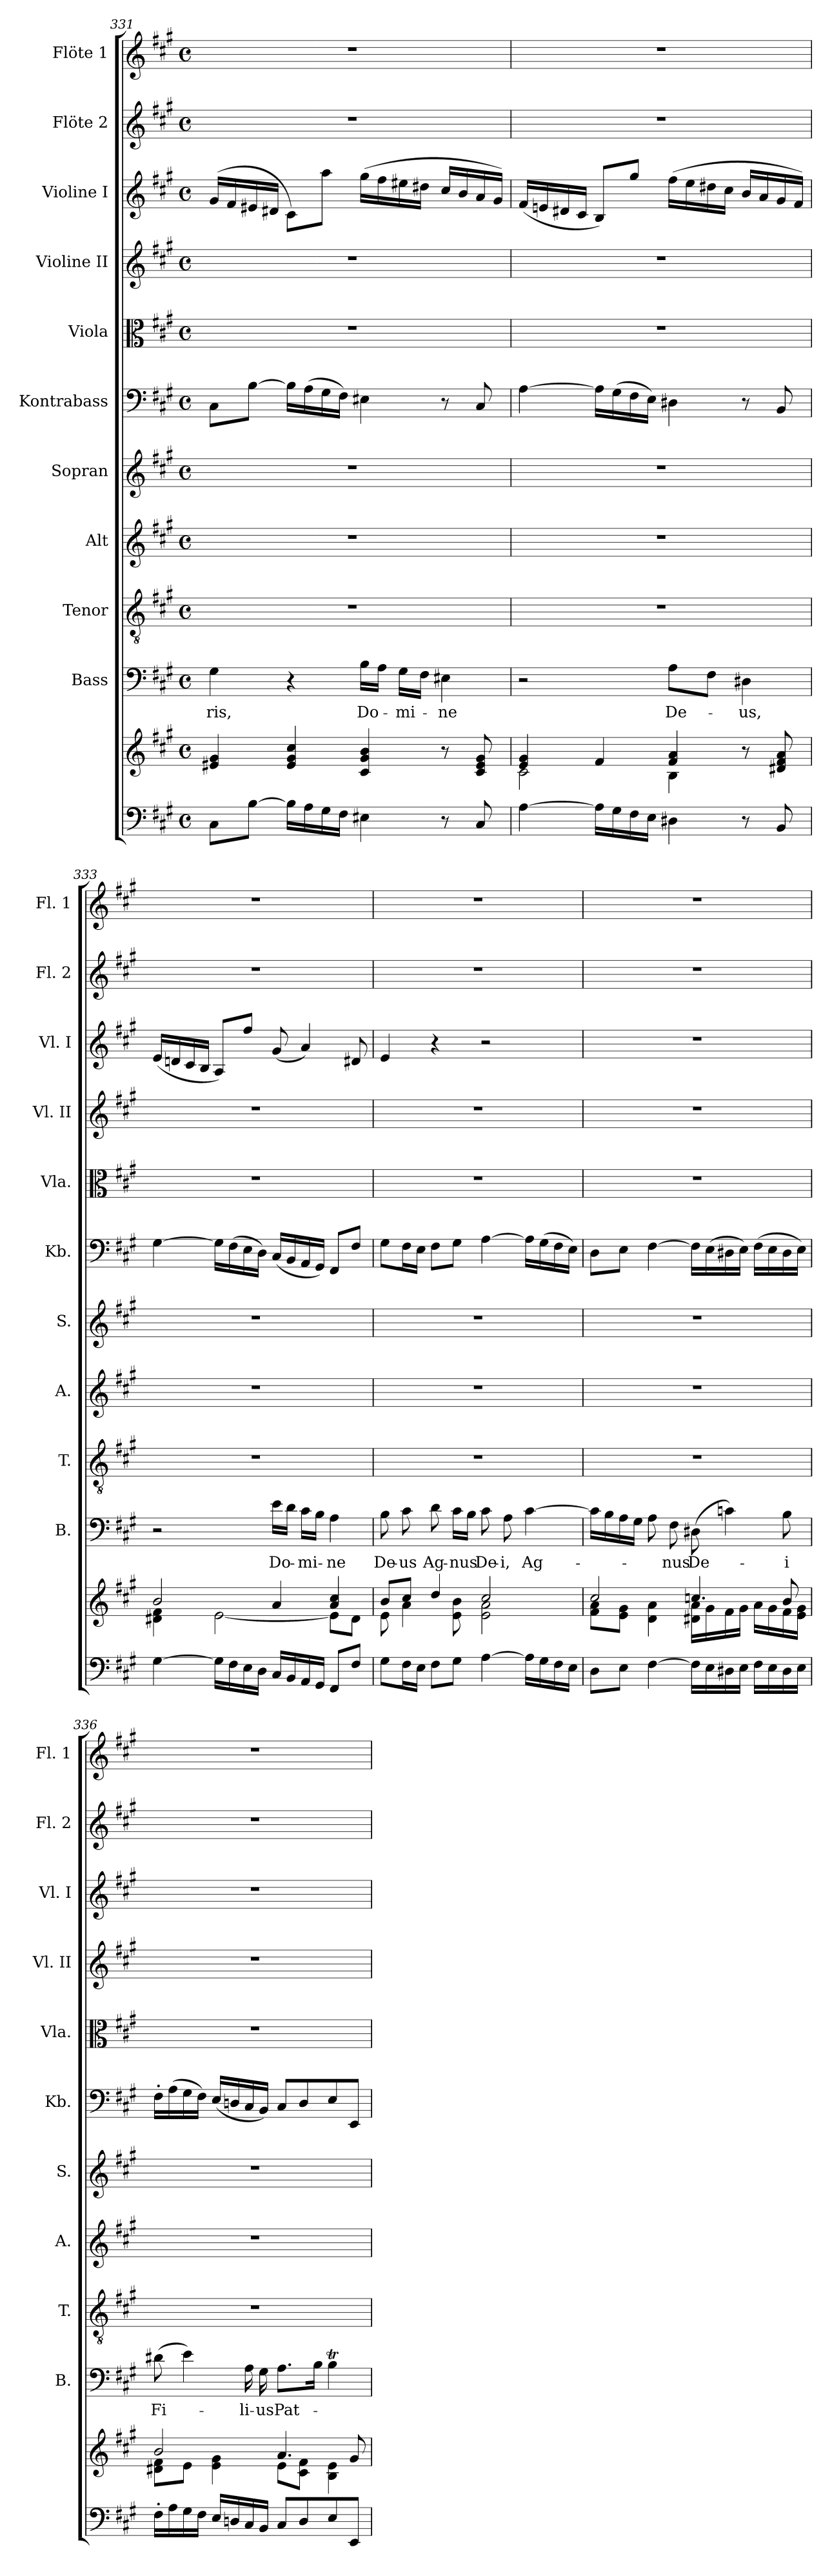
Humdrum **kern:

**kern	**kern	**kern	**text	**kern	**kern	**kern	**kern	**kern	**kern	**kern	**kern	**kern
*part11	*part11	*part10	*part10	*part9	*part8	*part7	*part6	*part5	*part4	*part3	*part2	*part1
*staff12	*staff11	*staff10	*staff10	*staff9	*staff8	*staff7	*staff6	*staff5	*staff4	*staff3	*staff2	*staff1
*	*	*I"Bass	*	*I"Tenor	*I"Alt	*I"Sopran	*I"Kontrabass	*I"Viola	*I"Violine II	*I"Violine I	*I"Flöte 2	*I"Flöte 1
*	*	*I'B.	*	*I'T.	*I'A.	*I'S.	*I'Kb.	*I'Vla.	*I'Vl. II	*I'Vl. I	*I'Fl. 2	*I'Fl. 1
*clefF4	*clefG2	*clefF4	*	*clefGv2	*clefG2	*clefG2	*clefF4	*clefC3	*clefG2	*clefG2	*clefG2	*clefG2
*	*	*	*	*	*	*	*ITrd7c12	*	*	*	*	*
*k[f#c#g#]	*k[f#c#g#]	*k[f#c#g#]	*	*k[f#c#g#]	*k[f#c#g#]	*k[f#c#g#]	*k[f#c#g#]	*k[f#c#g#]	*k[f#c#g#]	*k[f#c#g#]	*k[f#c#g#]	*k[f#c#g#]
*A:	*A:	*A:	*	*A:	*A:	*A:	*A:	*A:	*A:	*A:	*A:	*A:
*M4/4	*M4/4	*M4/4	*	*M4/4	*M4/4	*M4/4	*M4/4	*M4/4	*M4/4	*M4/4	*M4/4	*M4/4
*met(c)	*met(c)	*met(c)	*	*met(c)	*met(c)	*met(c)	*met(c)	*met(c)	*met(c)	*met(c)	*met(c)	*met(c)
=331	=331	=331	=331	=331	=331	=331	=331	=331	=331	=331	=331	=331
!	!	!	!LO:LY:b	!	!	!	!	!	!	!	!	!
8C#\L	4e#X/ 4g#/	4G#\	-ris,	1r	1r	1r	8CC#\L	1r	1r	(<16g#/LL	1r	1r
.	.	.	.	.	.	.	.	.	.	16f#/	.	.
[8B\J	.	.	.	.	.	.	[8BB\J	.	.	16e#X/	.	.
.	.	.	.	.	.	.	.	.	.	16d#X/JJ	.	.
16B\LL]	4e#/ 4g#/ 4cc#/	4r	.	.	.	.	16BB\LL]	.	.	8c#\L)	.	.
16A\	.	.	.	.	.	.	(>16AA\	.	.	.	.	.
16G#\	.	.	.	.	.	.	16GG#\	.	.	8aa\J	.	.
16F#\JJ	.	.	.	.	.	.	16FF#\JJ)	.	.	.	.	.
!	!	!	!LO:LY:b	!	!	!	!	!	!	!	!	!
4E#X\	4c#/ 4g#/ 4b/	16B\LL	Do-	.	.	.	4EE#X\	.	.	(>16gg#\LL	.	.
.	.	16A\JJ	.	.	.	.	.	.	.	16ff#\	.	.
!	!	!	!LO:LY:b	!	!	!	!	!	!	!	!	!
.	.	16G#\LL	-mi-	.	.	.	.	.	.	16ee#X\	.	.
.	.	16F#\JJ	.	.	.	.	.	.	.	16dd#X\JJ	.	.
!	!	!	!LO:LY:b	!	!	!	!	!	!	!	!	!
8r	8r	4E#X\	-ne	.	.	.	8r	.	.	16cc#/LL	.	.
.	.	.	.	.	.	.	.	.	.	16b/	.	.
8C#/	8c#/ 8e#/ 8g#/	.	.	.	.	.	8CC#/	.	.	16a/	.	.
.	.	.	.	.	.	.	.	.	.	16g#/JJ)	.	.
!!LO:PB:g=z
=332	=332	=332	=332	=332	=332	=332	=332	=332	=332	=332	=332	=332
*	*^	*	*	*	*	*	*	*	*	*	*	*
[4A\	4e/ 4g#/	2c#\	2r	.	1r	1r	1r	[4AA\	1r	1r	(<16f#/LL	1r	1r
.	.	.	.	.	.	.	.	.	.	.	16en/	.	.
.	.	.	.	.	.	.	.	.	.	.	16d#X/	.	.
.	.	.	.	.	.	.	.	.	.	.	16c#/JJ	.	.
16A\LL]	4f#/	.	.	.	.	.	.	16AA\LL]	.	.	8B/L)	.	.
16G#\	.	.	.	.	.	.	.	(>16GG#\	.	.	.	.	.
16F#\	.	.	.	.	.	.	.	16FF#\	.	.	8gg#/J	.	.
16E\JJ	.	.	.	.	.	.	.	16EE\JJ)	.	.	.	.	.
!	!	!	!	!LO:LY:b	!	!	!	!	!	!	!	!	!
4D#X\	4f#/ 4a/	4B\	8A\L	De-	.	.	.	4DD#X\	.	.	(>16ff#\LL	.	.
.	.	.	.	.	.	.	.	.	.	.	16ee\	.	.
.	.	.	8F#\J	.	.	.	.	.	.	.	16dd#X\	.	.
.	.	.	.	.	.	.	.	.	.	.	16cc#\JJ	.	.
!	!	!	!	!LO:LY:b	!	!	!	!	!	!	!	!	!
8r	8r	4ryy	4D#X\	-us,	.	.	.	8r	.	.	16b/LL	.	.
.	.	.	.	.	.	.	.	.	.	.	16a/	.	.
8BB/	8d#X/ 8f#/ 8a/	.	.	.	.	.	.	8BBB/	.	.	16g#/	.	.
.	.	.	.	.	.	.	.	.	.	.	16f#/JJ)	.	.
=333	=333	=333	=333	=333	=333	=333	=333	=333	=333	=333	=333	=333	=333
[4G#\	2b/	4d#X\ 4f#\	2r	.	1r	1r	1r	[4GG#\	1r	1r	(<16e/LL	1r	1r
.	.	.	.	.	.	.	.	.	.	.	16dn/	.	.
.	.	.	.	.	.	.	.	.	.	.	16c#/	.	.
.	.	.	.	.	.	.	.	.	.	.	16B/JJ	.	.
16G#\LL]	.	[<2e\	.	.	.	.	.	16GG#\LL]	.	.	8A/L)	.	.
16F#\	.	.	.	.	.	.	.	(>16FF#\	.	.	.	.	.
16E\	.	.	.	.	.	.	.	16EE\	.	.	8ff#/J	.	.
16D\JJ	.	.	.	.	.	.	.	16DD\JJ)	.	.	.	.	.
!	!	!	!	!LO:LY:b	!	!	!	!	!	!	!	!	!
16C#/LL	4a/	.	16e\LL	Do-	.	.	.	(<16CC#/LL	.	.	(<8g#/	.	.
16BB/	.	.	16d\JJ	.	.	.	.	16BBB/	.	.	.	.	.
!	!	!	!	!LO:LY:b	!	!	!	!	!	!	!	!	!
16AA/	.	.	16c#\LL	-mi-	.	.	.	16AAA/	.	.	4a/)	.	.
16GG#/JJ	.	.	16B\JJ	.	.	.	.	16GGG#/JJ)	.	.	.	.	.
!	!	!	!	!LO:LY:b	!	!	!	!	!	!	!	!	!
8FF#/L	4a/ 4cc#/	8e\L]	4A\	-ne	.	.	.	8FFF#/L	.	.	.	.	.
8F#/J	.	8d#\J	.	.	.	.	.	8FF#/J	.	.	8d#X/	.	.
=334	=334	=334	=334	=334	=334	=334	=334	=334	=334	=334	=334	=334	=334
!	!	!	!	!LO:LY:b	!	!	!	!	!	!	!	!	!
8G#\L	8b/L	8e\	8B\	De-	1r	1r	1r	8GG#\L	1r	1r	4e/	1r	1r
!	!	!	!	!LO:LY:b	!	!	!	!	!	!	!	!	!
16F#\L	8cc#/J	4a\	8c#\	-us	.	.	.	16FF#\L	.	.	.	.	.
16E\JJ	.	.	.	.	.	.	.	16EE\JJ	.	.	.	.	.
!	!	!	!	!LO:LY:b	!	!	!	!	!	!	!	!	!
8F#\L	4dd/	.	8d\	Ag-	.	.	.	8FF#\L	.	.	4r	.	.
!	!	!	!	!LO:LY:b	!	!	!	!	!	!	!	!	!
8G#\J	.	8e\ 8b\	16c#\LL	-nus	.	.	.	8GG#\J	.	.	.	.	.
.	.	.	16B\JJ	.	.	.	.	.	.	.	.	.	.
!	!	!	!	!LO:LY:b	!	!	!	!	!	!	!	!	!
[4A\	2cc#/	2e\ 2a\	8c#\	De-	.	.	.	[4AA\	.	.	2r	.	.
!	!	!	!	!LO:LY:b	!	!	!	!	!	!	!	!	!
.	.	.	8A\	-i,	.	.	.	.	.	.	.	.	.
!	!	!	!	!LO:LY:b	!	!	!	!	!	!	!	!	!
16A\LL]	.	.	[4c#\	Ag-	.	.	.	16AA\LL]	.	.	.	.	.
16G#\	.	.	.	.	.	.	.	(>16GG#\	.	.	.	.	.
16F#\	.	.	.	.	.	.	.	16FF#\	.	.	.	.	.
16E\JJ	.	.	.	.	.	.	.	16EE\JJ)	.	.	.	.	.
!!LO:PB:g=z
=335	=335	=335	=335	=335	=335	=335	=335	=335	=335	=335	=335	=335	=335
8D\L	2cc#/	8f#\ 8a\L	16c#\LL]	.	1r	1r	1r	8DD\L	1r	1r	1r	1r	1r
.	.	.	16B\	.	.	.	.	.	.	.	.	.	.
8E\J	.	8e\ 8g#\J	16A\	.	.	.	.	8EE\J	.	.	.	.	.
.	.	.	16G#\JJ	.	.	.	.	.	.	.	.	.	.
[4F#\	.	4d\ 4a\	8A\	.	.	.	.	[4FF#\	.	.	.	.	.
!	!	!	!	!LO:LY:b	!	!	!	!	!	!	!	!	!
.	.	.	8F#\	-nus	.	.	.	.	.	.	.	.	.
!	!	!	!	!LO:LY:b	!	!	!	!	!	!	!	!	!
16F#\LL]	4.ccn/	16d#X\ 16a\LL	(>8D#X\	De-	.	.	.	16FF#\LL]	.	.	.	.	.
16E\	.	16g#\	.	.	.	.	.	(>16EE\	.	.	.	.	.
16D#X\	.	16f#\	4cn\)	.	.	.	.	16DD#X\	.	.	.	.	.
16E\JJ	.	16g#\JJ	.	.	.	.	.	16EE\JJ)	.	.	.	.	.
16F#\LL	.	16a\LL	.	.	.	.	.	(>16FF#\LL	.	.	.	.	.
16E\	.	16g#\	.	.	.	.	.	16EE\	.	.	.	.	.
!	!	!	!	!LO:LY:b	!	!	!	!	!	!	!	!	!
16D#\	8b/	16f#\	8B\	-i	.	.	.	16DD#\	.	.	.	.	.
16E\JJ	.	16e\ 16g#\JJ	.	.	.	.	.	16EE\JJ)	.	.	.	.	.
=336	=336	=336	=336	=336	=336	=336	=336	=336	=336	=336	=336	=336	=336
!	!	!	!	!LO:LY:b	!	!	!	!	!	!	!	!	!
16F#'>\LL	2b/	8d#X\ 8f#\L	(>8d#X\	Fi-	1r	1r	1r	16FF#'>\LL	1r	1r	1r	1r	1r
16A\	.	.	.	.	.	.	.	(>16AA\	.	.	.	.	.
16G#\	.	8e\J	4e\)	.	.	.	.	16GG#\	.	.	.	.	.
16F#\JJ	.	.	.	.	.	.	.	16FF#\JJ)	.	.	.	.	.
16E/LL	.	4e\ 4g#\	.	.	.	.	.	(<16EE/LL	.	.	.	.	.
16Dn/	.	.	.	.	.	.	.	16DDn/	.	.	.	.	.
!	!	!	!	!LO:LY:b	!	!	!	!	!	!	!	!	!
16C#/	.	.	16A\	-li-	.	.	.	16CC#/	.	.	.	.	.
!	!	!	!	!LO:LY:b	!	!	!	!	!	!	!	!	!
16BB/JJ	.	.	16G#\	-us	.	.	.	16BBB/JJ)	.	.	.	.	.
!	!	!	!	!LO:LY:b	!	!	!	!	!	!	!	!	!
8C#/L	4.a/	8e\L	8.A\L	Pat-	.	.	.	8CC#/L	.	.	.	.	.
8D/	.	8c#\ 8f#\J	.	.	.	.	.	8DD/	.	.	.	.	.
.	.	.	16B\Jk	.	.	.	.	.	.	.	.	.	.
8E/	.	4B\ 4e\	4BT\	.	.	.	.	8EE/	.	.	.	.	.
8EE/J	8g#/	.	.	.	.	.	.	8EEE/J	.	.	.	.	.
*	*v	*v	*	*	*	*	*	*	*	*	*	*	*
=	=	=	=	=	=	=	=	=	=	=	=	=
*-	*-	*-	*-	*-	*-	*-	*-	*-	*-	*-	*-	*-
